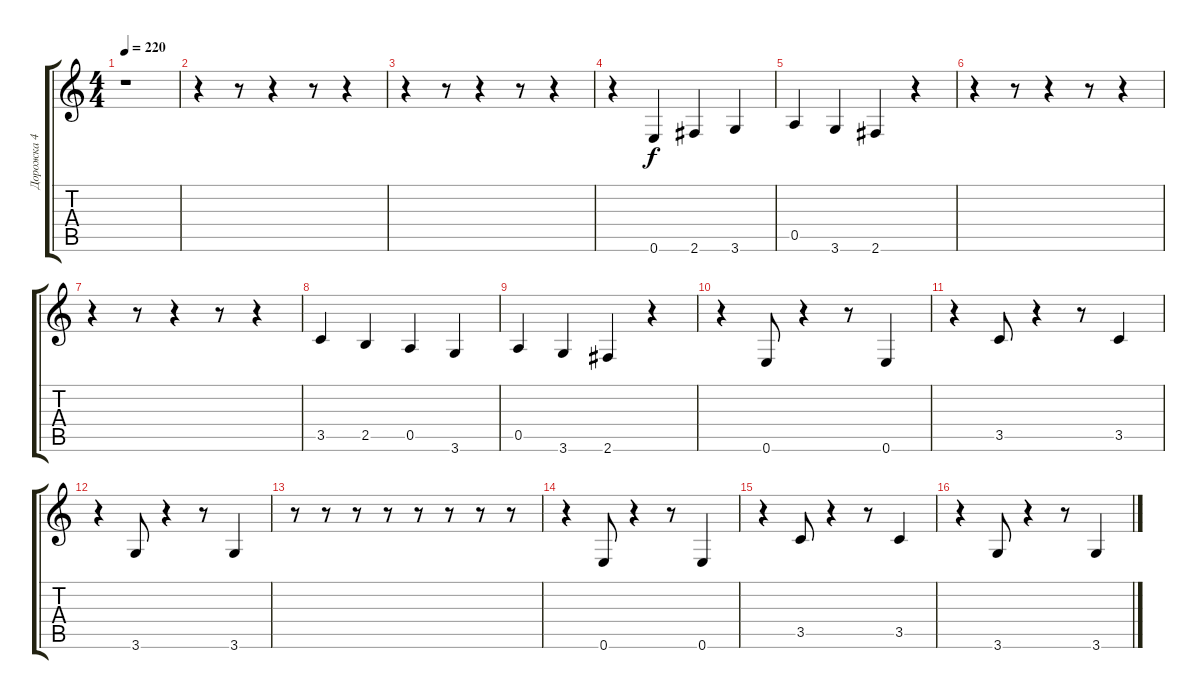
\track ("Дорожка 4" "Дорожка 4") {instrument electricbasspick}
\staff {score tabs}
\tuning (E4 B3 G3 D3 A2 E2) {hide}
\ts (4 4)
\tempo 220
\clef g2
\ks c
r.1{dy f} |
r.4 r.8 r.4 r.8 r.4 |
r.4 r.8 r.4 r.8 r.4 |
r.4 0.6.4 2.6.4 3.6.4 |
0.5.4 3.6.4 2.6.4 r.4 |
r.4 r.8 r.4 r.8 r.4 |
r.4 r.8 r.4 r.8 r.4 |
3.5.4 2.5.4 0.5.4 3.6.4 |
0.5.4 3.6.4 2.6.4 r.4 |
r.4 0.6.8 r.4 r.8 0.6.4 |
r.4 3.5.8 r.4 r.8 3.5.4 |
r.4 3.6.8 r.4 r.8 3.6.4 |
r.8 r.8 r.8 r.8 r.8 r.8 r.8 r.8 |
r.4 0.6.8 r.4 r.8 0.6.4 |
r.4 3.5.8 r.4 r.8 3.5.4 |
r.4 3.6.8 r.4 r.8 3.6.4
